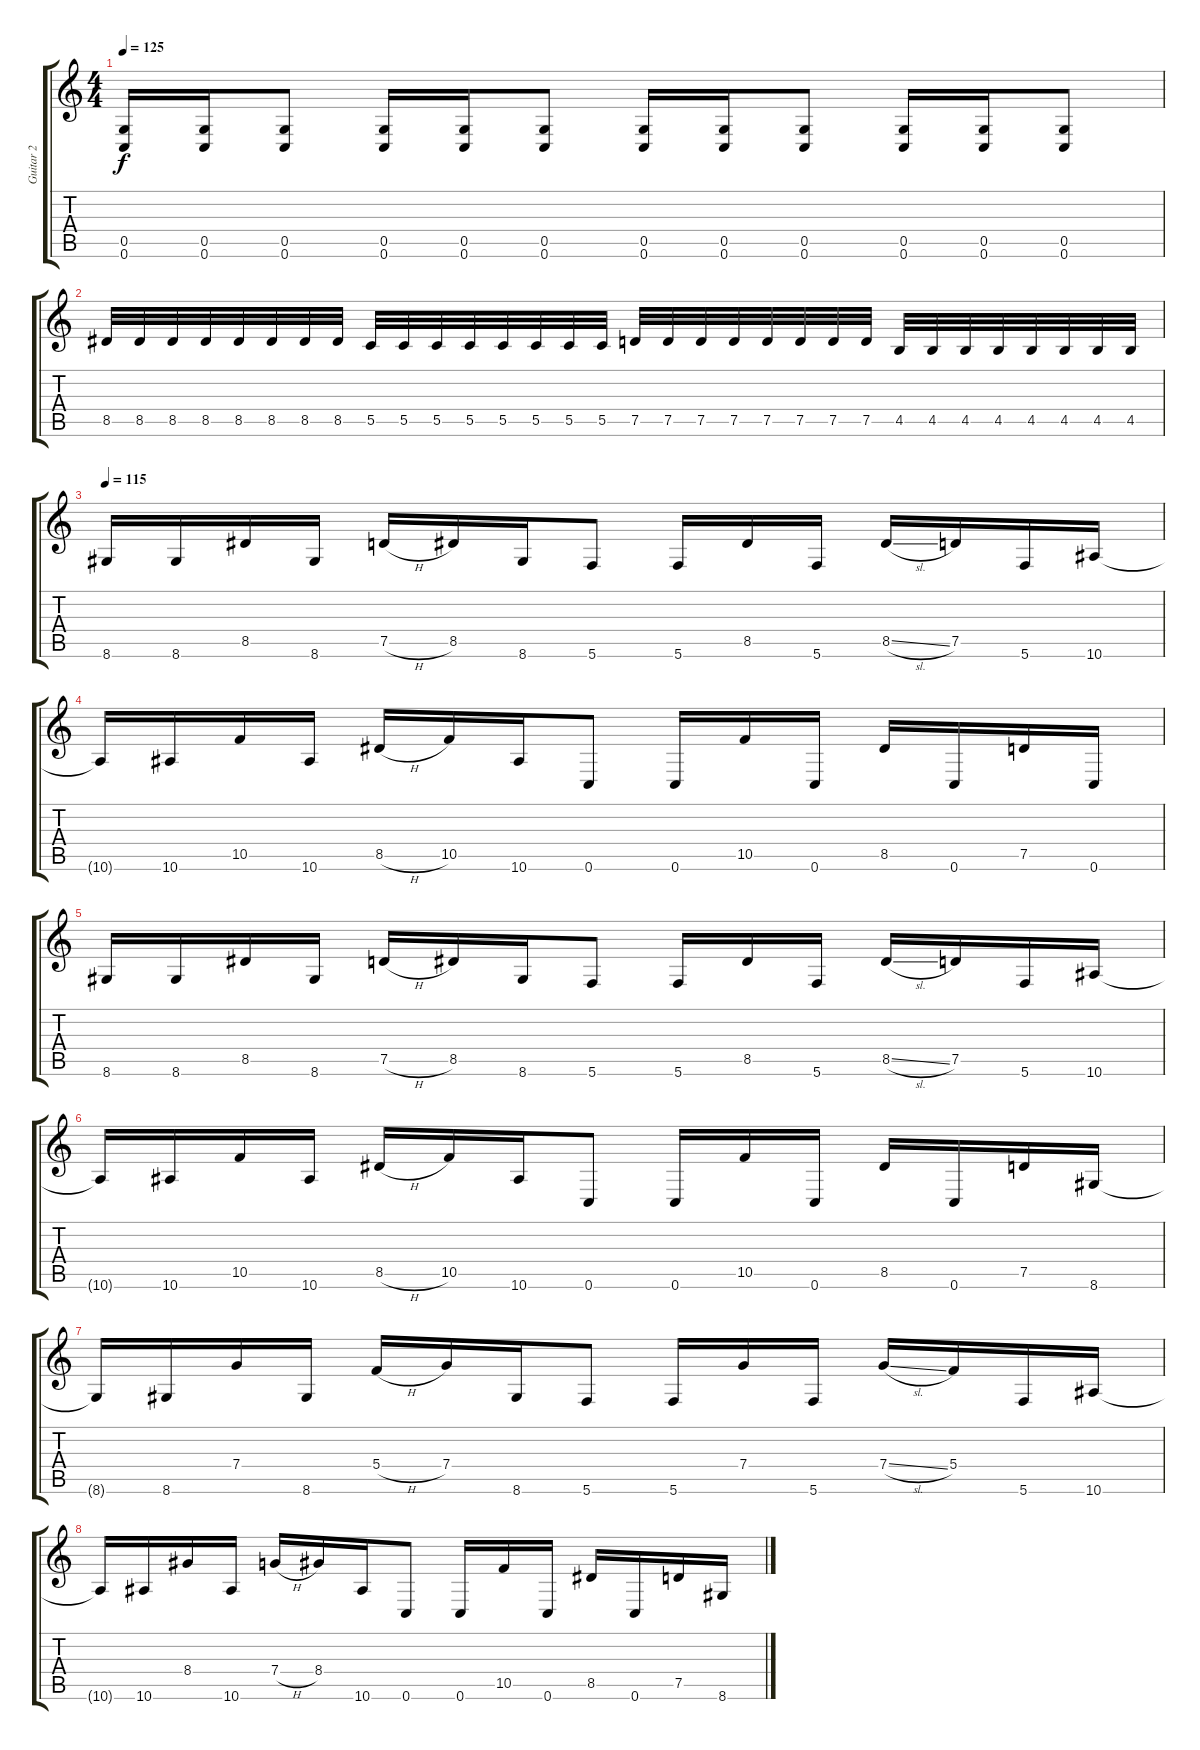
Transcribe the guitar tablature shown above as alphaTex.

\track ("Guitar 2" "Guitar 2") {instrument distortionguitar}
\staff {score tabs}
\tuning (D4 A3 F3 C3 G2 C2) {hide}
\ts (4 4)
\tempo 125
\clef g2
\ks c
(0.5 0.6).16{dy f} (0.5 0.6).16 (0.5 0.6).8 (0.5 0.6).16 (0.5 0.6).16 (0.5 0.6).8 (0.5 0.6).16 (0.5 0.6).16 (0.5 0.6).8 (0.5 0.6).16 (0.5 0.6).16 (0.5 0.6).8 |
8.5.32 8.5.32 8.5.32 8.5.32 8.5.32 8.5.32 8.5.32 8.5.32 5.5.32 5.5.32 5.5.32 5.5.32 5.5.32 5.5.32 5.5.32 5.5.32 7.5.32 7.5.32 7.5.32 7.5.32 7.5.32 7.5.32 7.5.32 7.5.32 4.5.32 4.5.32 4.5.32 4.5.32 4.5.32 4.5.32 4.5.32 4.5.32 |
\tempo 115
8.6.16 8.6.16 8.5.16 8.6.16 7.5{h}.16 8.5.16 8.6.16 5.6.8 5.6.16 8.5.16 5.6.16 8.5{sl}.16 7.5.16 5.6.16 10.6.16 |
10.6{t}.16 10.6.16 10.5.16 10.6.16 8.5{h}.16 10.5.16 10.6.16 0.6.8 0.6.16 10.5.16 0.6.16 8.5.16 0.6.16 7.5.16 0.6.16 |
8.6.16 8.6.16 8.5.16 8.6.16 7.5{h}.16 8.5.16 8.6.16 5.6.8 5.6.16 8.5.16 5.6.16 8.5{sl}.16 7.5.16 5.6.16 10.6.16 |
10.6{t}.16 10.6.16 10.5.16 10.6.16 8.5{h}.16 10.5.16 10.6.16 0.6.8 0.6.16 10.5.16 0.6.16 8.5.16 0.6.16 7.5.16 8.6.16 |
8.6{t}.16 8.6.16 7.4.16 8.6.16 5.4{h}.16 7.4.16 8.6.16 5.6.8 5.6.16 7.4.16 5.6.16 7.4{sl}.16 5.4.16 5.6.16 10.6.16 |
10.6{t}.16 10.6.16 8.4.16 10.6.16 7.4{h}.16 8.4.16 10.6.16 0.6.8 0.6.16 10.5.16 0.6.16 8.5.16 0.6.16 7.5.16 8.6.16
